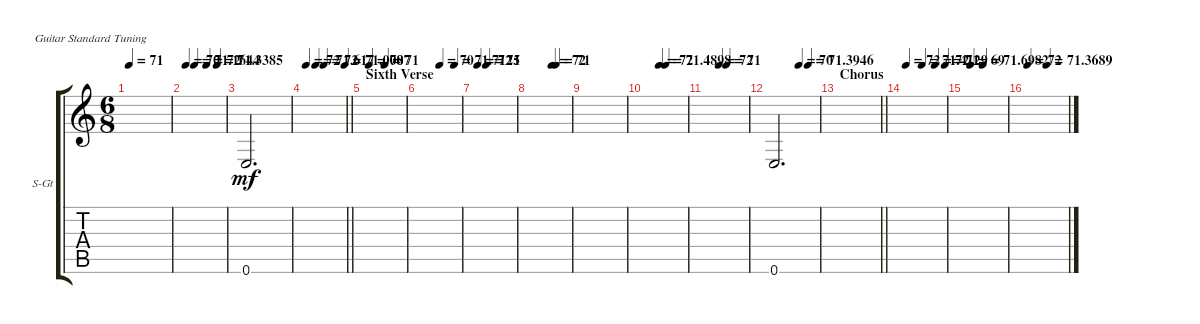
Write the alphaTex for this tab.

\bracketExtendMode groupsimilarinstruments
\firstSystemTrackNameOrientation horizontal
\otherSystemsTrackNameOrientation horizontal
\track ("Acoustic clean 1 doubling" "S-Gt") {instrument acousticguitarsteel}
\staff {score tabs}
\tuning (E4 B3 G3 D3 A2 E2)
\ts (6 8)
\tempo 71
\clef g2
\ks c
|
\tempo (70 0.0375)
\tempo (71.1644 0.24375)
\tempo (72 0.54375)
\tempo (71.3385 0.80625)
|
0.6.2{d dy mf} |
\tempo (72 0.04375)
\tempo (71.617 0.275)
\tempo (72 0.48125)
\tempo (71.0087 0.99375)
\barLineRight lightlight
|
\section ("" "Sixth Verse")
\tempo (70 0.11875)
\tempo (71 0.5)
|
\tempo (70 0.4875)
\tempo (71.7125 0.84375)
|
\tempo (72 0.08125)
\tempo (71 0.2875)
|
\tempo (72 0.54375)
\tempo (71 0.65)
|
|
\tempo (72 0.33125)
\tempo (71.4898 0.4875)
|
\tempo (72 0.31875)
\tempo (71 0.5)
|
\tempo (70 0.56875)
\tempo (71.3946 0.76875)
0.6.2{d} |
\section ("" "Chorus")
\barLineRight lightlight
|
\tempo (72 0.0375)
\tempo (71.4129 0.425)
\tempo (72 0.74375)
\tempo (71 0.9875)
|
\tempo (69 0.125)
\tempo (71.6982 0.425)
|
\tempo (72 0.025)
\tempo (71.3689 0.49375)
